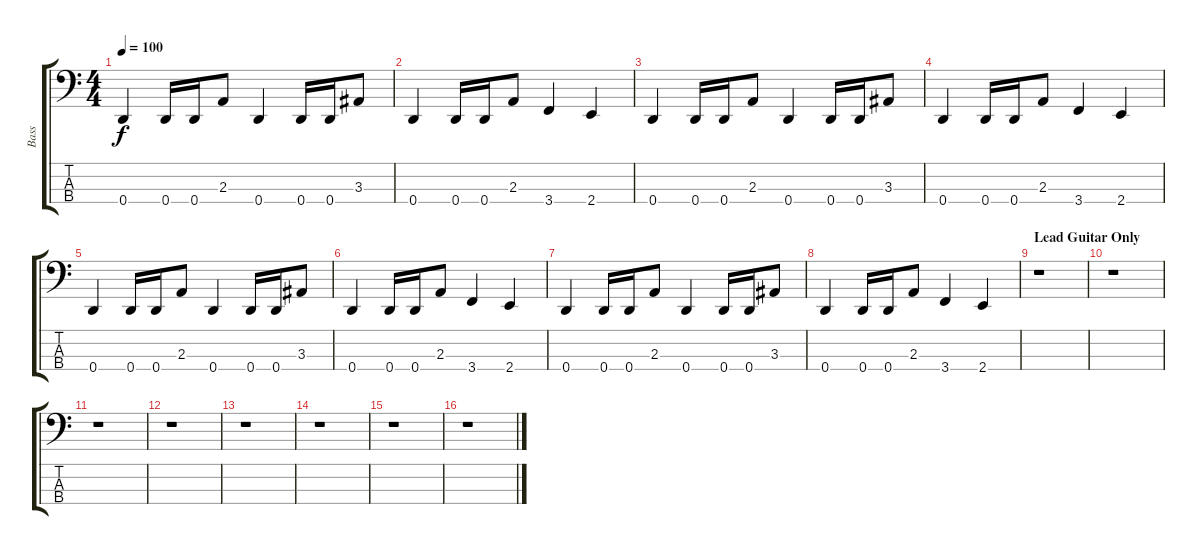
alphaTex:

\track ("Bass" "Bass") {instrument electricbasspick}
\staff {score tabs}
\tuning (F2 C2 G1 D1) {hide}
\ts (4 4)
\tempo 100
\clef f4
\ks c
0.4.4{dy f instrument electricbasspick} 0.4.16 0.4.16 2.3.8 0.4.4 0.4.16 0.4.16 3.3.8 |
0.4.4 0.4.16 0.4.16 2.3.8 3.4.4 2.4.4 |
0.4.4 0.4.16 0.4.16 2.3.8 0.4.4 0.4.16 0.4.16 3.3.8 |
0.4.4 0.4.16 0.4.16 2.3.8 3.4.4 2.4.4 |
0.4.4 0.4.16 0.4.16 2.3.8 0.4.4 0.4.16 0.4.16 3.3.8 |
0.4.4 0.4.16 0.4.16 2.3.8 3.4.4 2.4.4 |
0.4.4 0.4.16 0.4.16 2.3.8 0.4.4 0.4.16 0.4.16 3.3.8 |
0.4.4 0.4.16 0.4.16 2.3.8 3.4.4 2.4.4 |
\section ("" "Lead Guitar Only")
r.1 |
r.1 |
r.1 |
r.1 |
r.1 |
r.1 |
r.1 |
r.1
